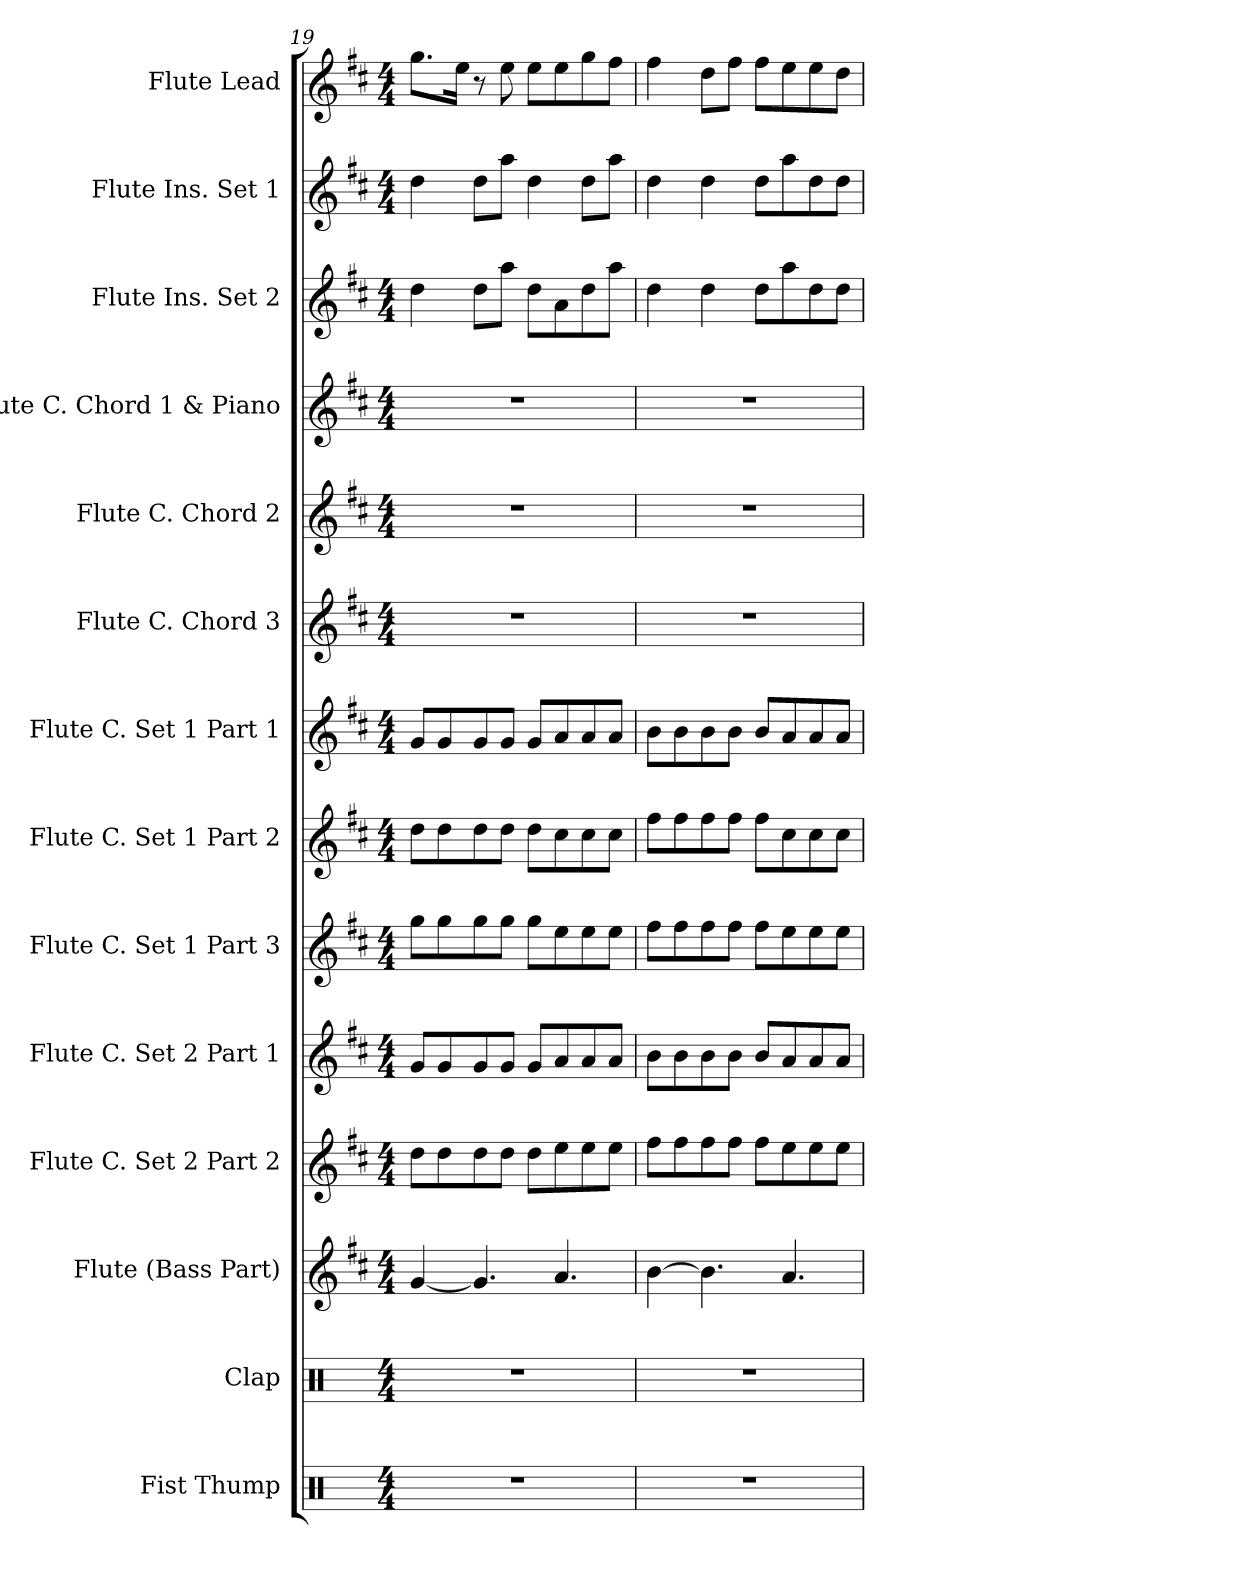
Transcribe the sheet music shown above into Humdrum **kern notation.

**kern	**kern	**kern	**kern	**kern	**kern	**kern	**kern	**kern	**kern	**kern	**kern	**kern	**kern
*part14	*part13	*part12	*part11	*part10	*part9	*part8	*part7	*part6	*part5	*part4	*part3	*part2	*part1
*staff14	*staff13	*staff12	*staff11	*staff10	*staff9	*staff8	*staff7	*staff6	*staff5	*staff4	*staff3	*staff2	*staff1
*I"Fist Thump	*I"Clap	*I"Flute (Bass Part)	*I"Flute C. Set 2 Part 2	*I"Flute C. Set 2 Part 1	*I"Flute C. Set 1 Part 3	*I"Flute C. Set 1 Part 2	*I"Flute C. Set 1 Part 1	*I"Flute C. Chord 3	*I"Flute C. Chord 2	*I"Flute C. Chord 1 &amp; Piano	*I"Flute Ins. Set 2	*I"Flute Ins. Set 1	*I"Flute Lead
*I'F.T.	*I'C.	*I'Fl. (BP)	*I'Fl. CS2 P2	*I'Fl. CS2 P1	*I'Fl. CS1 P3	*I'Fl. CS1 P2	*I'Fl. CS1 P1	*I'Fl. CC3	*I'Fl. CC2	*I'Fl. CC1 &amp; P	*I'Fl. IS2	*I'Fl. IS1	*I'Fl. Le.
*clefX	*clefX	*clefG2	*clefG2	*clefG2	*clefG2	*clefG2	*clefG2	*clefG2	*clefG2	*clefG2	*clefG2	*clefG2	*clefG2
*k[]	*k[]	*k[f#c#]	*k[f#c#]	*k[f#c#]	*k[f#c#]	*k[f#c#]	*k[f#c#]	*k[f#c#]	*k[f#c#]	*k[f#c#]	*k[f#c#]	*k[f#c#]	*k[f#c#]
*M4/4	*M4/4	*M4/4	*M4/4	*M4/4	*M4/4	*M4/4	*M4/4	*M4/4	*M4/4	*M4/4	*M4/4	*M4/4	*M4/4
=19	=19	=19	=19	=19	=19	=19	=19	=19	=19	=19	=19	=19	=19
1r	1r	[4g/	8dd\L	8g/L	8gg\L	8dd\L	8g/L	1r	1r	1r	4dd\	4dd\	8.gg\L
.	.	.	8dd\	8g/	8gg\	8dd\	8g/	.	.	.	.	.	.
.	.	.	.	.	.	.	.	.	.	.	.	.	16ee\Jk
.	.	4.g/]	8dd\	8g/	8gg\	8dd\	8g/	.	.	.	8dd\L	8dd\L	8r
.	.	.	8dd\J	8g/J	8gg\J	8dd\J	8g/J	.	.	.	8aa\J	8aa\J	8ee\
.	.	.	8dd\L	8g/L	8gg\L	8dd\L	8g/L	.	.	.	8dd\L	4dd\	8ee\L
.	.	4.a/	8ee\	8a/	8ee\	8cc#\	8a/	.	.	.	8a\	.	8ee\
.	.	.	8ee\	8a/	8ee\	8cc#\	8a/	.	.	.	8dd\	8dd\L	8gg\
.	.	.	8ee\J	8a/J	8ee\J	8cc#\J	8a/J	.	.	.	8aa\J	8aa\J	8ff#\J
!!LO:PB:g=z
=20	=20	=20	=20	=20	=20	=20	=20	=20	=20	=20	=20	=20	=20
1r	1r	[4b\	8ff#\L	8b\L	8ff#\L	8ff#\L	8b\L	1r	1r	1r	4dd\	4dd\	4ff#\
.	.	.	8ff#\	8b\	8ff#\	8ff#\	8b\	.	.	.	.	.	.
.	.	4.b\]	8ff#\	8b\	8ff#\	8ff#\	8b\	.	.	.	4dd\	4dd\	8dd\L
.	.	.	8ff#\J	8b\J	8ff#\J	8ff#\J	8b\J	.	.	.	.	.	8ff#\J
.	.	.	8ff#\L	8b/L	8ff#\L	8ff#\L	8b/L	.	.	.	8dd\L	8dd\L	8ff#\L
.	.	4.a/	8ee\	8a/	8ee\	8cc#\	8a/	.	.	.	8aa\	8aa\	8ee\
.	.	.	8ee\	8a/	8ee\	8cc#\	8a/	.	.	.	8dd\	8dd\	8ee\
.	.	.	8ee\J	8a/J	8ee\J	8cc#\J	8a/J	.	.	.	8dd\J	8dd\J	8dd\J
=	=	=	=	=	=	=	=	=	=	=	=	=	=
*-	*-	*-	*-	*-	*-	*-	*-	*-	*-	*-	*-	*-	*-
